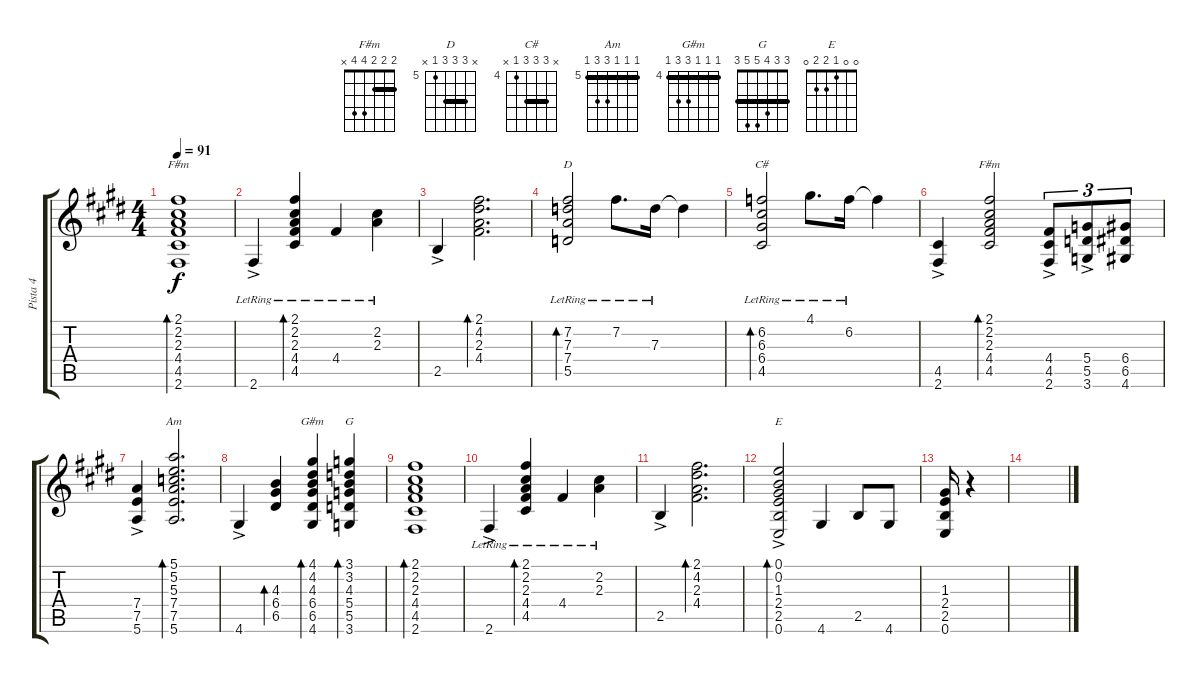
\track ("Pista 4" "Pista 4") {instrument overdrivenguitar}
\staff {score tabs}
\tuning (E4 B3 G3 D3 A2 E2) {hide}
\chord ("F#m" 2 2 2 4 4 2) {barre 2}
\chord ("D" x 7 7 7 5 x) {firstfret 5 barre 7}
\chord ("C#" x 6 6 6 4 x) {firstfret 4 barre 6}
\chord ("F#m" 2 2 2 4 4 x) {barre 2}
\chord ("Am" 5 5 5 7 7 5) {firstfret 5 barre 5}
\chord ("G#m" 4 4 4 6 6 4) {firstfret 4 barre 4}
\chord ("G" 3 3 4 5 5 3) {barre 3}
\chord ("E" 0 0 1 2 2 0)
\ts (4 4)
\tempo 91
\clef g2
\ks c#minor
(2.1 2.2 2.3 4.4 4.5 2.6).1{bd 30 ch "F#m" dy f} |
2.6{ac lr}.4 (2.1{lr} 2.2{lr} 2.3{lr} 4.4{lr} 4.5{lr}).4{bd 30} 4.4{lr}.4 (2.2{lr} 2.3{lr}).4 |
\ks e
2.5{ac}.4 (2.1 4.2 2.3 4.4).2{d bd 30} |
\ks c#minor
(7.2{lr} 7.3{lr} 7.4{lr} 5.5{lr}).2{bd 30 ch "D"} 7.2{lr}.8{d} 7.3{lr}.16 7.3{t}.4 |
(6.2{lr} 6.3{lr} 6.4{lr} 4.5{lr}).2{bd 30 ch "C#"} 4.1{lr}.8{d} 6.2{lr}.16 6.2{t}.4 |
(4.5{ac} 2.6{ac}).4 (2.1 2.2 2.3 4.4 4.5).2{bd 30 ch "F#m"} (4.4{ac} 4.5{ac} 2.6{ac}).8{tu (3 2)} (5.4{ac} 5.5{ac} 3.6{ac}).8{tu (3 2)} (6.4 6.5 4.6).8{tu (3 2)} |
(7.4{ac} 7.5{ac} 5.6{ac}).4 (5.1 5.2 5.3 7.4 7.5 5.6).2{d bd 30 ch "Am"} |
\ks e
4.6{ac}.4 (4.3 6.4 6.5).4{bd 30} (4.1 4.2 4.3 6.4 6.5 4.6).4{bd 30 ch "G#m"} (3.1 3.2 4.3 5.4 5.5 3.6).4{bd 30 ch "G"} |
\ks c#minor
(2.1 2.2 2.3 4.4 4.5 2.6).1{bd 30} |
2.6{ac lr}.4 (2.1{lr} 2.2{lr} 2.3{lr} 4.4{lr} 4.5{lr}).4{bd 30} 4.4{lr}.4 (2.2{lr} 2.3{lr}).4 |
\ks e
2.5{ac}.4 (2.1 4.2 2.3 4.4).2{d bd 30} |
\ks c#minor
(0.1{ac} 0.2{ac} 1.3{ac} 2.4{ac} 2.5{ac} 0.6{ac}).2{bd 30 ch "E"} 4.6.4 2.5.8 4.6.8 |
\ks e
(1.3 2.4 2.5 0.6).16 r.4 |
\ks c#minor
